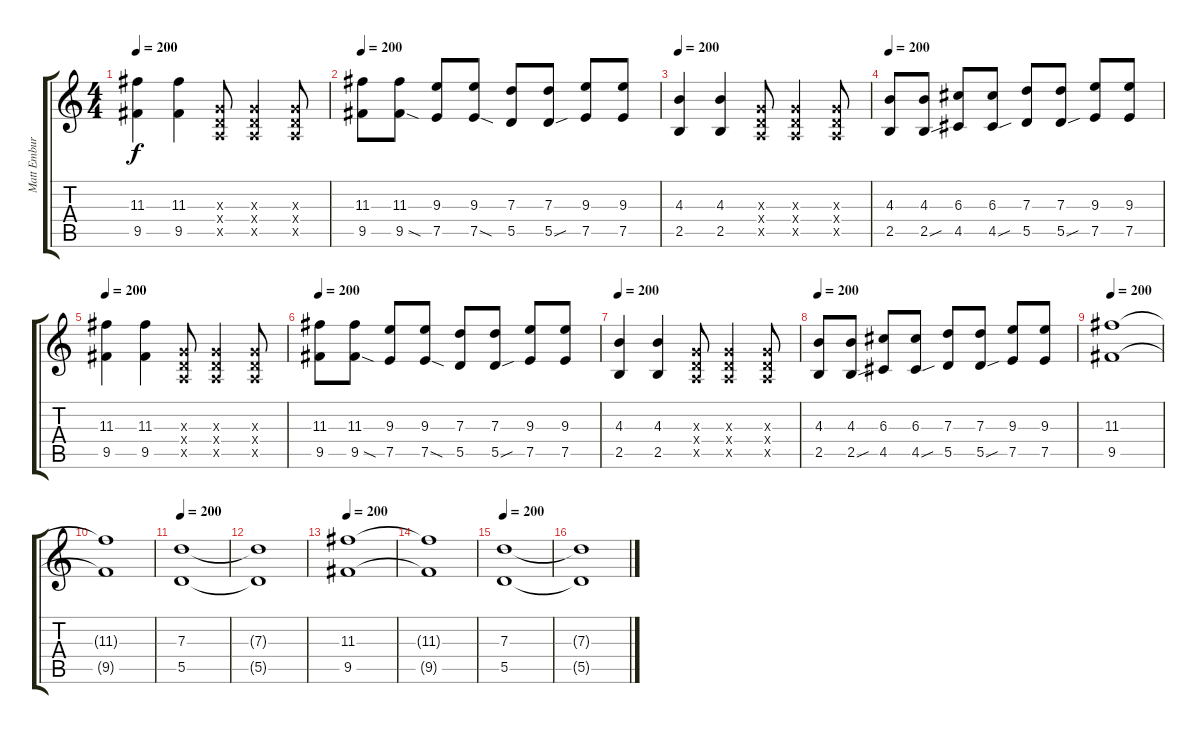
\track ("Matt Emburgia" "Matt Embur") {instrument distortionguitar}
\staff {score tabs}
\tuning (E4 B3 G3 D3 A2 E2) {hide}
\ts (4 4)
\tempo 200
\clef g2
\ks c
(11.3 9.5).4{dy f} (11.3 9.5).4 (0.3{x} 0.4{x} 0.5{x}).8 (0.3{x} 0.4{x} 0.5{x}).4 (0.3{x} 0.4{x} 0.5{x}).8 |
\tempo 200
(11.3 9.5).8 (11.3 9.5{sod}).8 (9.3 7.5).8 (9.3 7.5{sod}).8 (7.3 5.5).8 (7.3 5.5{sou}).8 (9.3 7.5).8 (9.3 7.5).8 |
\tempo 200
(4.3 2.5).4 (4.3 2.5).4 (0.3{x} 0.4{x} 0.5{x}).8 (0.3{x} 0.4{x} 0.5{x}).4 (0.3{x} 0.4{x} 0.5{x}).8 |
\tempo 200
(4.3 2.5).8 (4.3 2.5{sou}).8 (6.3 4.5).8 (6.3 4.5{sou}).8 (7.3 5.5).8 (7.3 5.5{sou}).8 (9.3 7.5).8 (9.3 7.5).8 |
\tempo 200
(11.3 9.5).4 (11.3 9.5).4 (0.3{x} 0.4{x} 0.5{x}).8 (0.3{x} 0.4{x} 0.5{x}).4 (0.3{x} 0.4{x} 0.5{x}).8 |
\tempo 200
(11.3 9.5).8 (11.3 9.5{sod}).8 (9.3 7.5).8 (9.3 7.5{sod}).8 (7.3 5.5).8 (7.3 5.5{sou}).8 (9.3 7.5).8 (9.3 7.5).8 |
\tempo 200
(4.3 2.5).4 (4.3 2.5).4 (0.3{x} 0.4{x} 0.5{x}).8 (0.3{x} 0.4{x} 0.5{x}).4 (0.3{x} 0.4{x} 0.5{x}).8 |
\tempo 200
(4.3 2.5).8 (4.3 2.5{sou}).8 (6.3 4.5).8 (6.3 4.5{sou}).8 (7.3 5.5).8 (7.3 5.5{sou}).8 (9.3 7.5).8 (9.3 7.5).8 |
\tempo 200
(11.3 9.5).1 |
(11.3{t} 9.5{t}).1 |
\tempo 200
(7.3 5.5).1 |
(7.3{t} 5.5{t}).1 |
\tempo 200
(11.3 9.5).1 |
(11.3{t} 9.5{t}).1 |
\tempo 200
(7.3 5.5).1 |
(7.3{t} 5.5{t}).1
